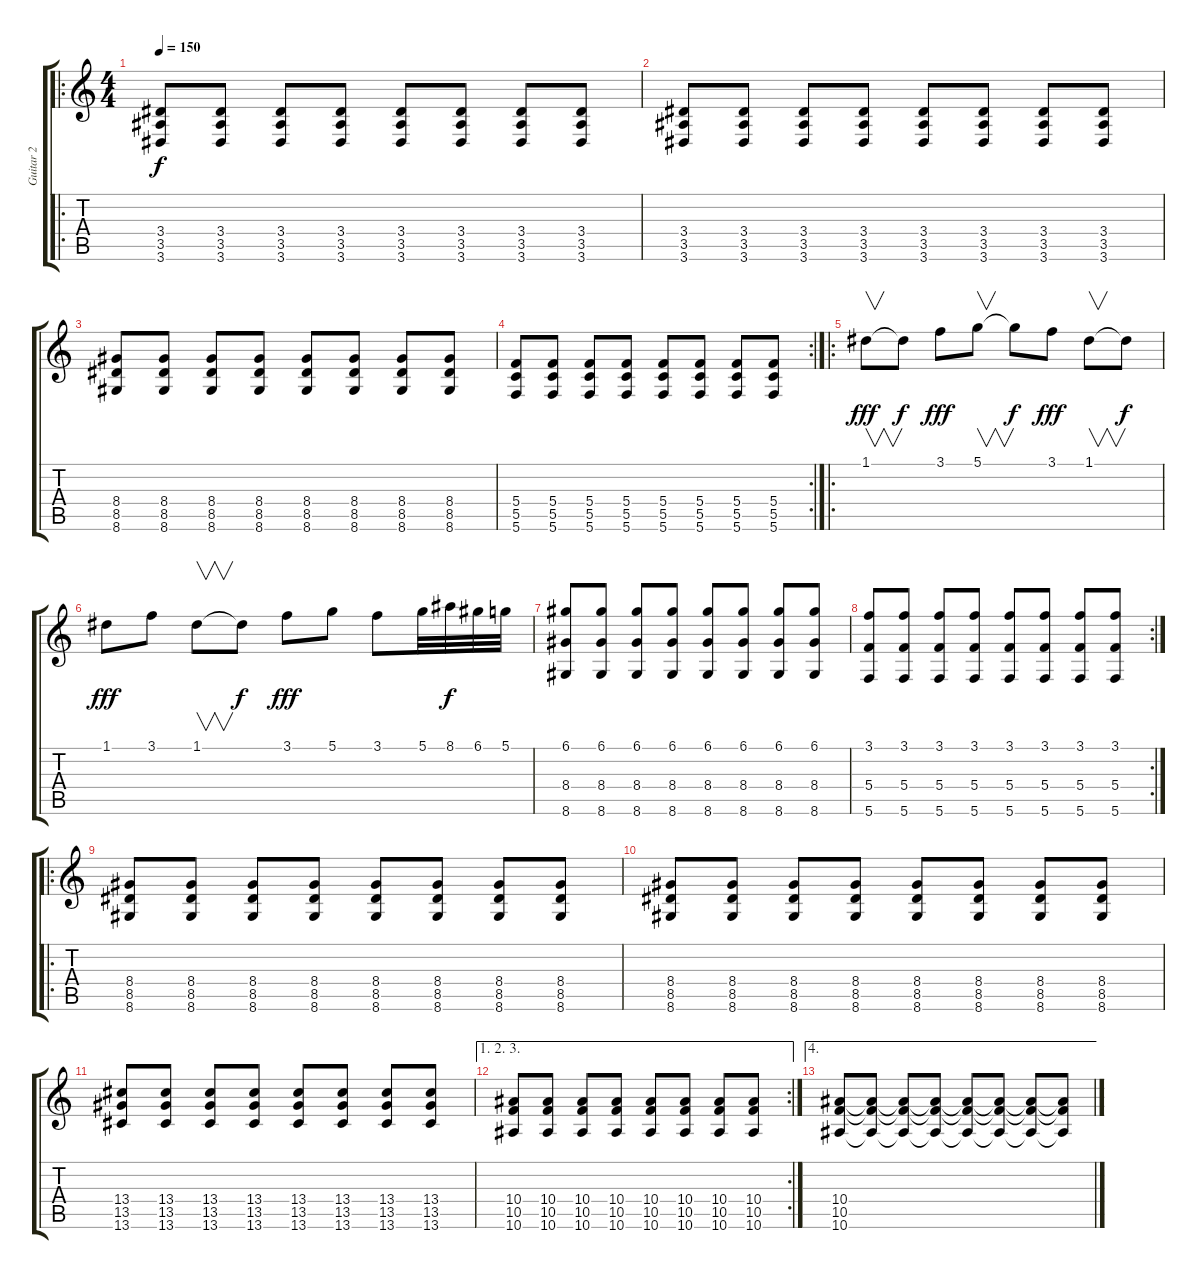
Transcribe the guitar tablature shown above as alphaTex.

\track ("Guitar 2" "Guitar 2") {instrument distortionguitar}
\staff {score tabs}
\tuning (D4 A3 F3 C3 G2 C2) {hide}
\ro
\ts (4 4)
\tempo 150
\clef g2
\ks c
(3.4 3.5 3.6).8{dy f} (3.4 3.5 3.6).8 (3.4 3.5 3.6).8 (3.4 3.5 3.6).8 (3.4 3.5 3.6).8 (3.4 3.5 3.6).8 (3.4 3.5 3.6).8 (3.4 3.5 3.6).8 |
(3.4 3.5 3.6).8 (3.4 3.5 3.6).8 (3.4 3.5 3.6).8 (3.4 3.5 3.6).8 (3.4 3.5 3.6).8 (3.4 3.5 3.6).8 (3.4 3.5 3.6).8 (3.4 3.5 3.6).8 |
(8.4 8.5 8.6).8 (8.4 8.5 8.6).8 (8.4 8.5 8.6).8 (8.4 8.5 8.6).8 (8.4 8.5 8.6).8 (8.4 8.5 8.6).8 (8.4 8.5 8.6).8 (8.4 8.5 8.6).8 |
\rc 2
(5.4 5.5 5.6).8 (5.4 5.5 5.6).8 (5.4 5.5 5.6).8 (5.4 5.5 5.6).8 (5.4 5.5 5.6).8 (5.4 5.5 5.6).8 (5.4 5.5 5.6).8 (5.4 5.5 5.6).8 |
\ro
1.1.8{v dy fff volume 16 balance 8 instrument overdrivenguitar} 1.1{t}.8{dy f} 3.1.8{dy fff} 5.1.8{v} 5.1{t}.8{dy f} 3.1.8{dy fff} 1.1.8{v} 1.1{t}.8{dy f} |
1.1.8{dy fff} 3.1.8 1.1.8{v} 1.1{t}.8{dy f} 3.1.8{dy fff} 5.1.8 3.1.8 5.1.32 8.1.32{dy f} 6.1.32 5.1.32 |
(6.1 8.4 8.6).8{volume 14 balance 8 instrument distortionguitar} (6.1 8.4 8.6).8 (6.1 8.4 8.6).8 (6.1 8.4 8.6).8 (6.1 8.4 8.6).8 (6.1 8.4 8.6).8 (6.1 8.4 8.6).8 (6.1 8.4 8.6).8 |
\rc 2
(3.1 5.4 5.6).8 (3.1 5.4 5.6).8 (3.1 5.4 5.6).8 (3.1 5.4 5.6).8 (3.1 5.4 5.6).8 (3.1 5.4 5.6).8 (3.1 5.4 5.6).8 (3.1 5.4 5.6).8 |
\ro
(8.4 8.5 8.6).8 (8.4 8.5 8.6).8 (8.4 8.5 8.6).8 (8.4 8.5 8.6).8 (8.4 8.5 8.6).8 (8.4 8.5 8.6).8 (8.4 8.5 8.6).8 (8.4 8.5 8.6).8 |
(8.4 8.5 8.6).8 (8.4 8.5 8.6).8 (8.4 8.5 8.6).8 (8.4 8.5 8.6).8 (8.4 8.5 8.6).8 (8.4 8.5 8.6).8 (8.4 8.5 8.6).8 (8.4 8.5 8.6).8 |
(13.4 13.5 13.6).8 (13.4 13.5 13.6).8 (13.4 13.5 13.6).8 (13.4 13.5 13.6).8 (13.4 13.5 13.6).8 (13.4 13.5 13.6).8 (13.4 13.5 13.6).8 (13.4 13.5 13.6).8 |
\ae (1 2 3)
\rc 2
(10.4 10.5 10.6).8 (10.4 10.5 10.6).8 (10.4 10.5 10.6).8 (10.4 10.5 10.6).8 (10.4 10.5 10.6).8 (10.4 10.5 10.6).8 (10.4 10.5 10.6).8 (10.4 10.5 10.6).8 |
\ae 4
(10.4 10.5 10.6).8 (10.4{t} 10.5{t} 10.6{t}).8 (10.4{t} 10.5{t} 10.6{t}).8 (10.4{t} 10.5{t} 10.6{t}).8 (10.4{t} 10.5{t} 10.6{t}).8 (10.4{t} 10.5{t} 10.6{t}).8 (10.4{t} 10.5{t} 10.6{t}).8 (10.4{t} 10.5{t} 10.6{t}).8
